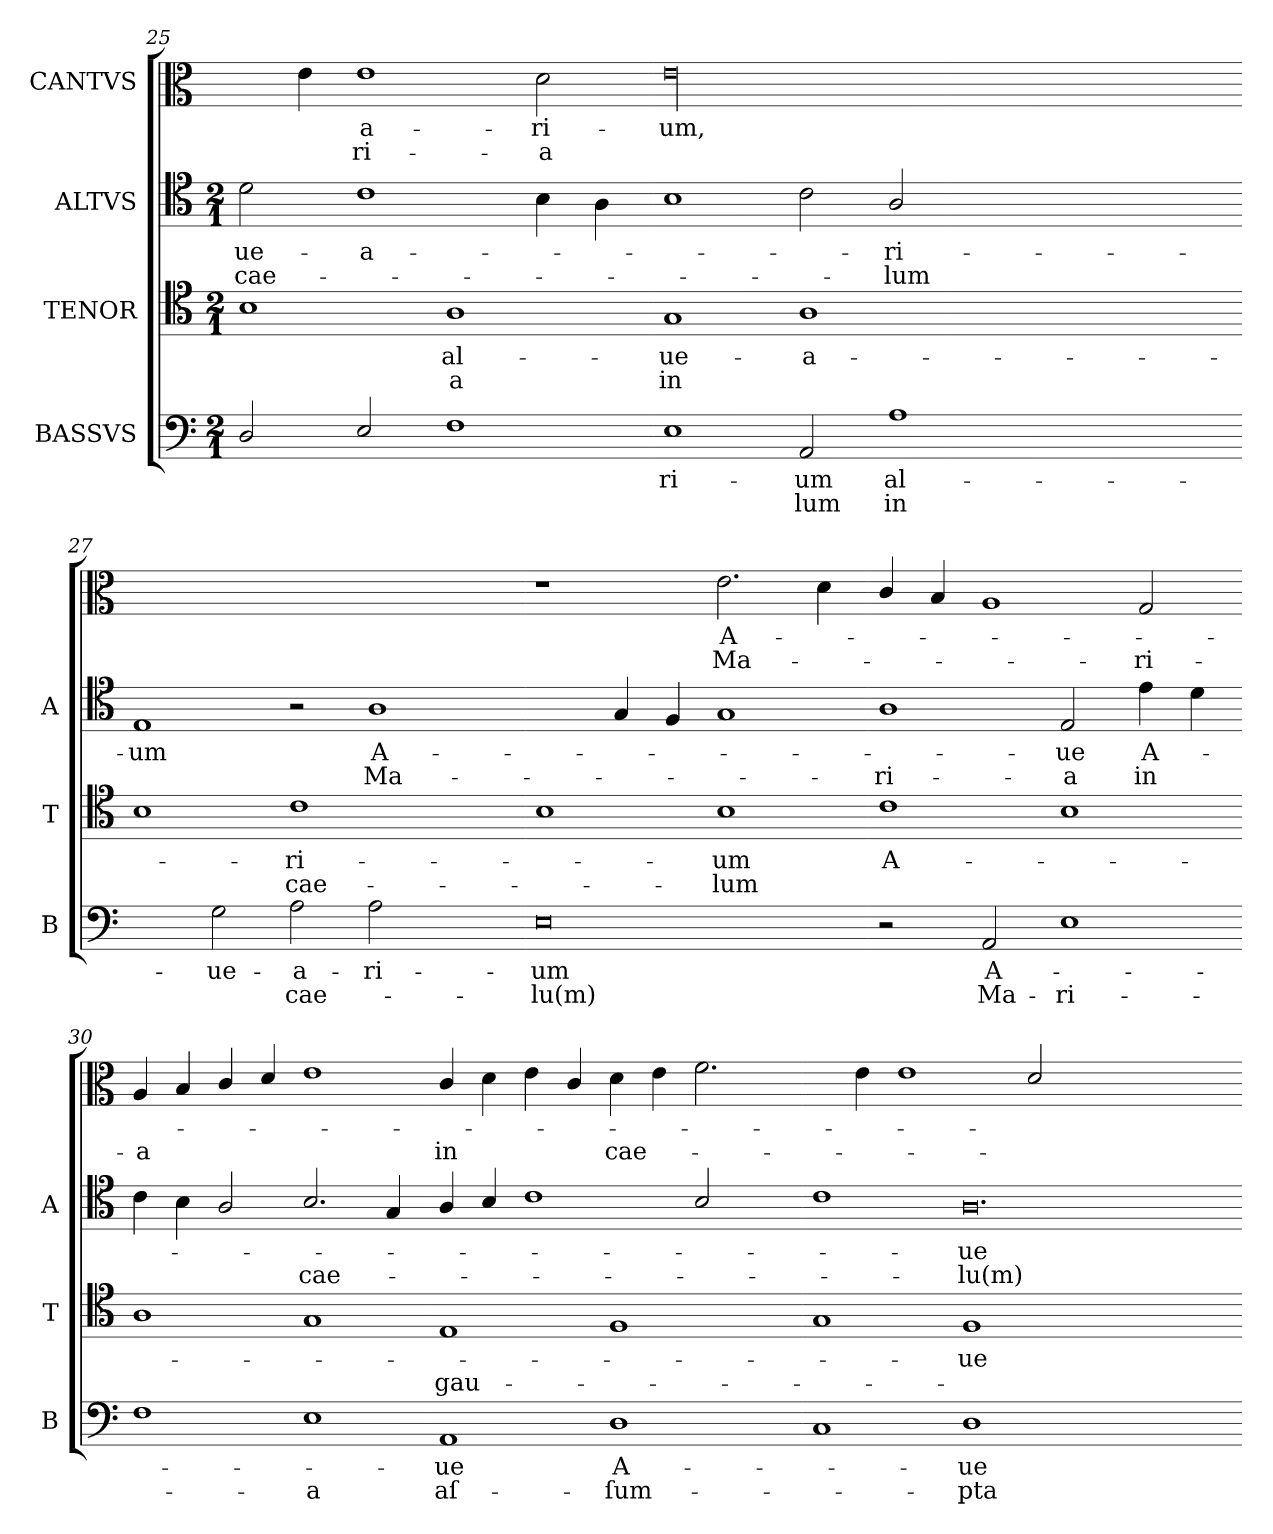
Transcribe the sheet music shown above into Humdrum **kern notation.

**kern	**text	**text	**kern	**text	**text	**kern	**text	**text	**kern	**text	**text
*part4	*part4	*part4	*part3	*part3	*part3	*part2	*part2	*part2	*part1	*part1	*part1
*staff4	*staff4	*staff4	*staff3	*staff3	*staff3	*staff2	*staff2	*staff2	*staff1	*staff1	*staff1
*I"BASSVS	*	*	*I"TENOR	*	*	*I"ALTVS	*	*	*I"CANTVS	*	*
*I'B	*	*	*I'T	*	*	*I'A	*	*	*	*	*
*clefF4	*	*	*clefC4	*	*	*clefC4	*	*	*clefC3	*	*
*k[]	*	*	*k[]	*	*	*k[]	*	*	*k[]	*	*
*A:aeo	*	*	*A:aeo	*	*	*A:aeo	*	*	*A:aeo	*	*
*M2/1	*	*	*M2/1	*	*	*M2/1	*	*	*	*	*
=25	=25	=25	=25	=25	=25	=25	=25	=25	=25	=25	=25
2D/	.	.	1B	.	.	2d\	-ue-	cae-	4ryy	.	.
.	.	.	.	.	.	.	.	.	4e\	.	.
2E/	.	.	.	.	.	1c	-a-	.	1e	-a-	-ri-
1F	.	.	1A	al-	-a	.	.	.	.	.	.
.	.	.	.	.	.	4B\	.	.	2d\	-ri-	-a
.	.	.	.	.	.	4A\	.	.	.	.	.
=26-	=26-	=26-	=26-	=26-	=26-	=26-	=26-	=26-	=26-	=26-	=26-
1E	-ri-	.	1G	-ue-	in	1B	.	.	00e	-um,	.
2AA/	-um	-lum	1A	-a-	.	2c\	.	.	.	.	.
!	!LO:LY:i	!	!	!	!	!	!	!	!	!	!
1A\	al-	in	.	.	.	2A/	-ri-	-lum	.	.	.
.	.	.	0ryy	.	.	0ryy	.	.	.	.	.
1.ryy	.	.	.	.	.	.	.	.	.	.	.
=27-	=27-	=27-	=27-	=27-	=27-	=27-	=27-	=27-	=27-	=27-	=27-
2ryy	.	.	1B	.	.	1E	-um	.	0ryy	.	.
!	!LO:LY:i	!	!	!	!	!	!	!	!	!	!
2G\	-ue-	.	.	.	.	.	.	.	.	.	.
!	!LO:LY:i	!	!	!	!	!	!	!	!	!	!
2A\	-a-	cae-	1c	-ri-	cae-	2r	.	.	.	.	.
!	!LO:LY:i	!	!	!	!	!	!	!	!	!	!
2A\	-ri-	.	.	.	.	1A\	A-	Ma-	.	.	.
2ryy	.	.	2ryy	.	.	.	.	.	2ryy	.	.
=28-	=28-	=28-	=28-	=28-	=28-	=28-	=28-	=28-	=28-	=28-	=28-
!	!LO:LY:i	!	!	!	!	!	!	!	!	!	!
0E	-um	-lu(m)	1B	.	.	2ryy	.	.	1r	.	.
.	.	.	.	.	.	4G/	.	.	.	.	.
.	.	.	.	.	.	4F/	.	.	.	.	.
.	.	.	1B	-um	-lum	1G	.	.	2.e\	A-	Ma-
.	.	.	.	.	.	.	.	.	4d\	.	.
=29-	=29-	=29-	=29-	=29-	=29-	=29-	=29-	=29-	=29-	=29-	=29-
2r	.	.	1c	A-	.	1A	.	-ri-	4c/	.	.
.	.	.	.	.	.	.	.	.	4B/	.	.
2AA/	A-	Ma-	.	.	.	.	.	.	1A	.	.
1E	.	-ri-	1B	.	.	2E/	-ue	-a	.	.	.
!	!	!	!	!	!	!	!LO:LY:i	!	!	!	!
.	.	.	.	.	.	4e\	A-	in	2G/	.	-ri-
.	.	.	.	.	.	4d\	.	.	.	.	.
=30-	=30-	=30-	=30-	=30-	=30-	=30-	=30-	=30-	=30-	=30-	=30-
1F	.	.	1A	.	.	4c\	.	.	4A/	.	-a
.	.	.	.	.	.	4B\	.	.	4B/	.	.
.	.	.	.	.	.	2A/	.	.	4c/	.	.
.	.	.	.	.	.	.	.	.	4d/	.	.
1E	.	-a	1G	.	.	2.B/	.	cae-	1e	.	.
.	.	.	.	.	.	4G/	.	.	.	.	.
=31-	=31-	=31-	=31-	=31-	=31-	=31-	=31-	=31-	=31-	=31-	=31-
1AA	-ue	aſ-	1E	.	gau-	4A/	.	.	4c/	.	in
.	.	.	.	.	.	4B/	.	.	4d\	.	.
.	.	.	.	.	.	1c	.	.	4e\	.	.
.	.	.	.	.	.	.	.	.	4c/	.	.
!	!LO:LY:i	!	!	!	!	!	!	!	!	!	!
1D	A-	-ſum-	1F	.	.	.	.	.	4d\	.	cae-
.	.	.	.	.	.	.	.	.	4e\	.	.
.	.	.	.	.	.	2B/	.	.	2.f\	.	.
4ryy	.	.	4ryy	.	.	4ryy	.	.	.	.	.
=32-	=32-	=32-	=32-	=32-	=32-	=32-	=32-	=32-	=32-	=32-	=32-
1C	.	.	1G	.	.	1c	.	.	4ryy	.	.
.	.	.	.	.	.	.	.	.	4e\	.	.
.	.	.	.	.	.	.	.	.	1e	.	.
!	!LO:LY:i	!	!	!	!	!	!LO:LY:i	!	!	!	!
1D	-ue	-pta	1F	-ue	.	0.A	-ue	-lu(m)	.	.	.
.	.	.	.	.	.	.	.	.	2d/	.	.
0ryy	.	.	0ryy	.	.	.	.	.	0ryy	.	.
=-	=-	=-	=-	=-	=-	=-	=-	=-	=-	=-	=-
*-	*-	*-	*-	*-	*-	*-	*-	*-	*-	*-	*-
